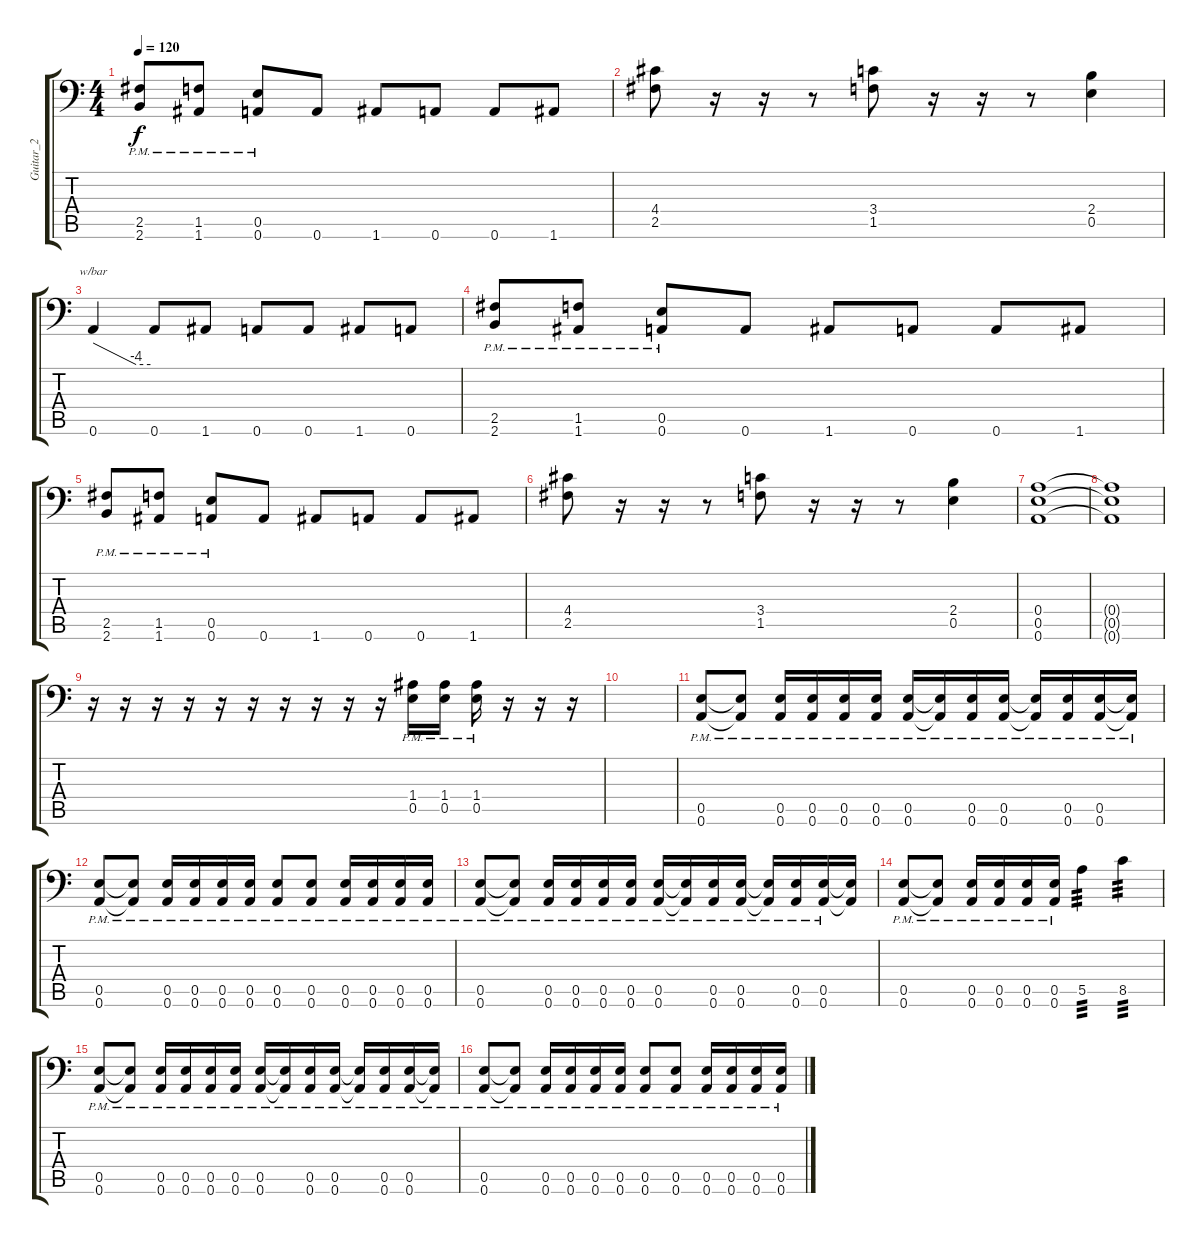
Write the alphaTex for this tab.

\track ("Guitar_2" "Guitar_2") {instrument distortionguitar}
\staff {score tabs}
\tuning (B3 Gb3 D3 A2 E2 A1) {hide}
\ts (4 4)
\tempo 120
\clef f4
\ks c
(2.5{pm} 2.6{pm}).8{dy f} (1.5{pm} 1.6{pm}).8 (0.5{pm} 0.6{pm}).8 0.6.8 1.6.8 0.6.8 0.6.8 1.6.8 |
(4.4 2.5).8 r.16 r.16 r.8 (3.4 1.5).8 r.16 r.16 r.8 (2.4 0.5).4 |
0.6.4{tbe (custom default 0 0 45 -16 60 -16)} 0.6.8 1.6.8 0.6.8 0.6.8 1.6.8 0.6.8 |
(2.5{pm} 2.6{pm}).8 (1.5{pm} 1.6{pm}).8 (0.5{pm} 0.6{pm}).8 0.6.8 1.6.8 0.6.8 0.6.8 1.6.8 |
(2.5{pm} 2.6{pm}).8 (1.5{pm} 1.6{pm}).8 (0.5{pm} 0.6{pm}).8 0.6.8 1.6.8 0.6.8 0.6.8 1.6.8 |
(4.4 2.5).8 r.16 r.16 r.8 (3.4 1.5).8 r.16 r.16 r.8 (2.4 0.5).4 |
(0.4 0.5 0.6).1 |
(0.4{t} 0.5{t} 0.6{t}).1 |
r.16 r.16 r.16 r.16 r.16 r.16 r.16 r.16 r.16{instrument overdrivenguitar} r.16 (1.4{pm} 0.5{pm}).16 (1.4{pm} 0.5{pm}).16 (1.4{pm} 0.5{pm}).16 r.16 r.16 r.16 |
|
(0.5{pm} 0.6{pm}).8{instrument distortionguitar} (0.5{pm t} 0.6{pm t}).8 (0.5{pm} 0.6{pm}).16 (0.5{pm} 0.6{pm}).16 (0.5{pm} 0.6{pm}).16 (0.5{pm} 0.6{pm}).16 (0.5{pm} 0.6{pm}).16 (0.5{pm t} 0.6{pm t}).16 (0.5{pm} 0.6{pm}).16 (0.5{pm} 0.6{pm}).16 (0.5{pm t} 0.6{pm t}).16 (0.5{pm} 0.6{pm}).16 (0.5{pm} 0.6{pm}).16 (0.5{pm t} 0.6{pm t}).16 |
(0.5{pm} 0.6{pm}).8 (0.5{pm t} 0.6{pm t}).8 (0.5{pm} 0.6{pm}).16 (0.5{pm} 0.6{pm}).16 (0.5{pm} 0.6{pm}).16 (0.5{pm} 0.6{pm}).16 (0.5{pm} 0.6{pm}).8 (0.5{pm} 0.6{pm}).8 (0.5{pm} 0.6{pm}).16 (0.5{pm} 0.6{pm}).16 (0.5{pm} 0.6{pm}).16 (0.5{pm} 0.6{pm}).16 |
(0.5{pm} 0.6{pm}).8 (0.5{pm t} 0.6{pm t}).8 (0.5{pm} 0.6{pm}).16 (0.5{pm} 0.6{pm}).16 (0.5{pm} 0.6{pm}).16 (0.5{pm} 0.6{pm}).16 (0.5{pm} 0.6{pm}).16 (0.5{pm t} 0.6{pm t}).16 (0.5{pm} 0.6{pm}).16 (0.5{pm} 0.6{pm}).16 (0.5{pm t} 0.6{pm t}).16 (0.5{pm} 0.6{pm}).16 (0.5{pm} 0.6{pm}).16 (0.5{t} 0.6{t}).16 |
(0.5{pm} 0.6{pm}).8 (0.5{pm t} 0.6{pm t}).8 (0.5{pm} 0.6{pm}).16 (0.5{pm} 0.6{pm}).16 (0.5{pm} 0.6{pm}).16 (0.5{pm} 0.6{pm}).16 5.5.4{tp 3} 8.5.4{tp 3} |
(0.5{pm} 0.6{pm}).8 (0.5{pm t} 0.6{pm t}).8 (0.5{pm} 0.6{pm}).16 (0.5{pm} 0.6{pm}).16 (0.5{pm} 0.6{pm}).16 (0.5{pm} 0.6{pm}).16 (0.5{pm} 0.6{pm}).16 (0.5{pm t} 0.6{pm t}).16 (0.5{pm} 0.6{pm}).16 (0.5{pm} 0.6{pm}).16 (0.5{pm t} 0.6{pm t}).16 (0.5{pm} 0.6{pm}).16 (0.5{pm} 0.6{pm}).16 (0.5{pm t} 0.6{pm t}).16 |
(0.5{pm} 0.6{pm}).8 (0.5{pm t} 0.6{pm t}).8 (0.5{pm} 0.6{pm}).16 (0.5{pm} 0.6{pm}).16 (0.5{pm} 0.6{pm}).16 (0.5{pm} 0.6{pm}).16 (0.5{pm} 0.6{pm}).8 (0.5{pm} 0.6{pm}).8 (0.5{pm} 0.6{pm}).16 (0.5{pm} 0.6{pm}).16 (0.5{pm} 0.6{pm}).16 (0.5{pm} 0.6{pm}).16
